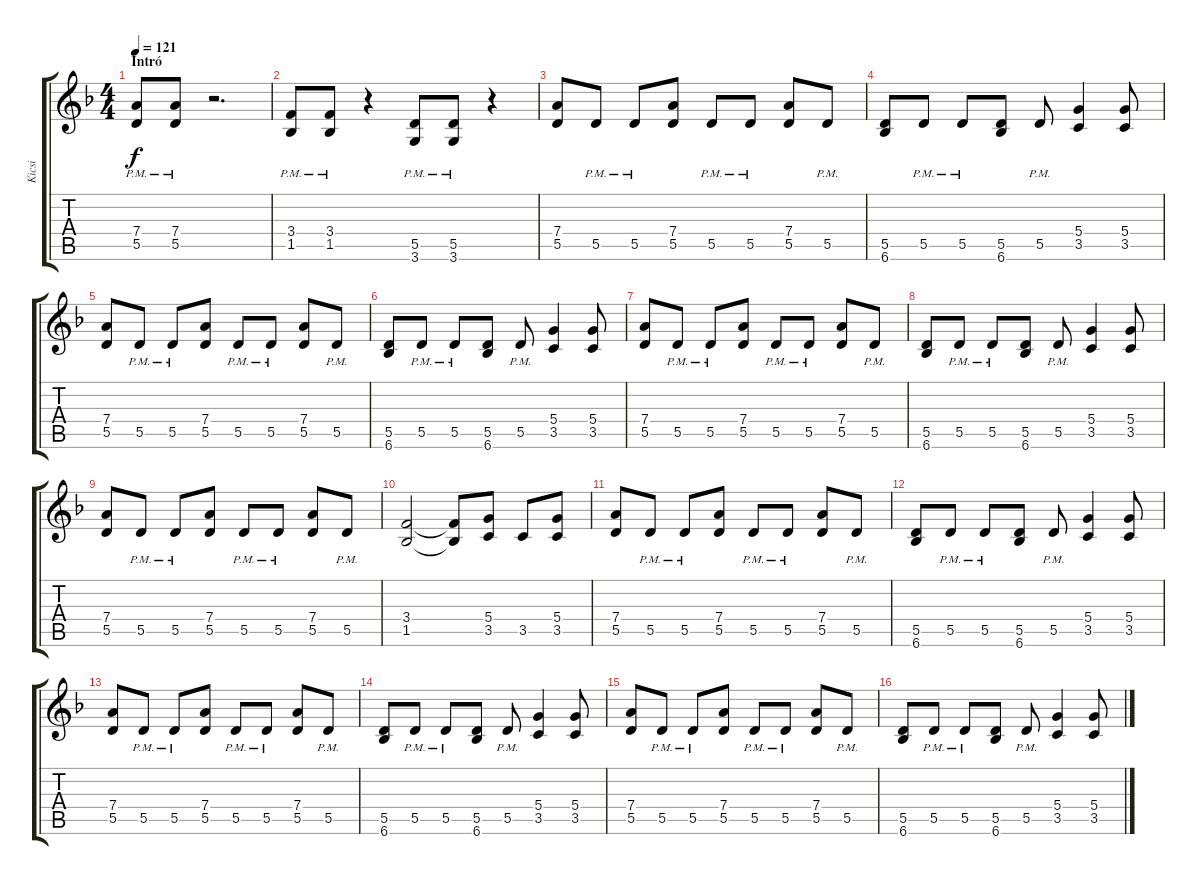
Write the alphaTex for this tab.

\track ("Kicsi" "Kicsi") {instrument distortionguitar}
\staff {score tabs}
\tuning (E4 B3 G3 D3 A2 E2) {hide}
\ts (4 4)
\section ("" "Intró")
\tempo 121
\clef g2
\ks dminor
(7.4{pm} 5.5{pm}).8{dy f instrument distortionguitar} (7.4{pm} 5.5{pm}).8 r.2{d} |
(3.4{pm} 1.5{pm}).8 (3.4{pm} 1.5{pm}).8 r.4 (5.5{pm} 3.6{pm}).8 (5.5{pm} 3.6{pm}).8 r.4 |
(7.4 5.5).8 5.5{pm}.8 5.5{pm}.8 (7.4 5.5).8 5.5{pm}.8 5.5{pm}.8 (7.4 5.5).8 5.5{pm}.8 |
(5.5 6.6).8 5.5{pm}.8 5.5{pm}.8 (5.5 6.6).8 5.5{pm}.8 (5.4 3.5).4 (5.4 3.5).8 |
(7.4 5.5).8 5.5{pm}.8 5.5{pm}.8 (7.4 5.5).8 5.5{pm}.8 5.5{pm}.8 (7.4 5.5).8 5.5{pm}.8 |
(5.5 6.6).8 5.5{pm}.8 5.5{pm}.8 (5.5 6.6).8 5.5{pm}.8 (5.4 3.5).4 (5.4 3.5).8 |
(7.4 5.5).8 5.5{pm}.8 5.5{pm}.8 (7.4 5.5).8 5.5{pm}.8 5.5{pm}.8 (7.4 5.5).8 5.5{pm}.8 |
(5.5 6.6).8 5.5{pm}.8 5.5{pm}.8 (5.5 6.6).8 5.5{pm}.8 (5.4 3.5).4 (5.4 3.5).8 |
(7.4 5.5).8 5.5{pm}.8 5.5{pm}.8 (7.4 5.5).8 5.5{pm}.8 5.5{pm}.8 (7.4 5.5).8 5.5{pm}.8 |
(3.4 1.5).2 (3.4{t} 1.5{t}).8 (5.4 3.5).8 3.5.8 (5.4 3.5).8 |
(7.4 5.5).8 5.5{pm}.8 5.5{pm}.8 (7.4 5.5).8 5.5{pm}.8 5.5{pm}.8 (7.4 5.5).8 5.5{pm}.8 |
(5.5 6.6).8 5.5{pm}.8 5.5{pm}.8 (5.5 6.6).8 5.5{pm}.8 (5.4 3.5).4 (5.4 3.5).8 |
(7.4 5.5).8 5.5{pm}.8 5.5{pm}.8 (7.4 5.5).8 5.5{pm}.8 5.5{pm}.8 (7.4 5.5).8 5.5{pm}.8 |
(5.5 6.6).8 5.5{pm}.8 5.5{pm}.8 (5.5 6.6).8 5.5{pm}.8 (5.4 3.5).4 (5.4 3.5).8 |
(7.4 5.5).8 5.5{pm}.8 5.5{pm}.8 (7.4 5.5).8 5.5{pm}.8 5.5{pm}.8 (7.4 5.5).8 5.5{pm}.8 |
(5.5 6.6).8 5.5{pm}.8 5.5{pm}.8 (5.5 6.6).8 5.5{pm}.8 (5.4 3.5).4 (5.4 3.5).8
